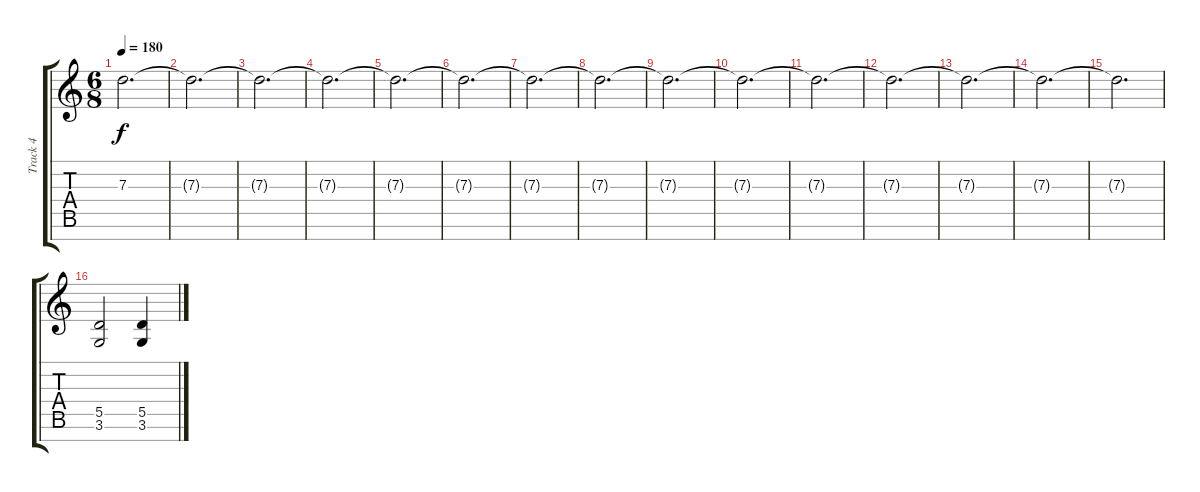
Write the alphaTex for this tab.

\track ("Track 4" "Track 4") {instrument distortionguitar}
\staff {score tabs}
\tuning (E4 B3 G3 D3 A2 E2 B1) {hide}
\ts (6 8)
\tempo 180
\clef g2
\ks c
7.3{t}.2{d dy f} |
7.3{t}.2{d} |
7.3{t}.2{d} |
7.3{t}.2{d} |
7.3{t}.2{d} |
7.3{t}.2{d} |
7.3{t}.2{d} |
7.3{t}.2{d} |
7.3{t}.2{d} |
7.3{t}.2{d} |
7.3{t}.2{d} |
7.3{t}.2{d} |
7.3{t}.2{d} |
7.3{t}.2{d} |
7.3{t}.2{d} |
(5.5 3.6).2 (5.5 3.6).4
